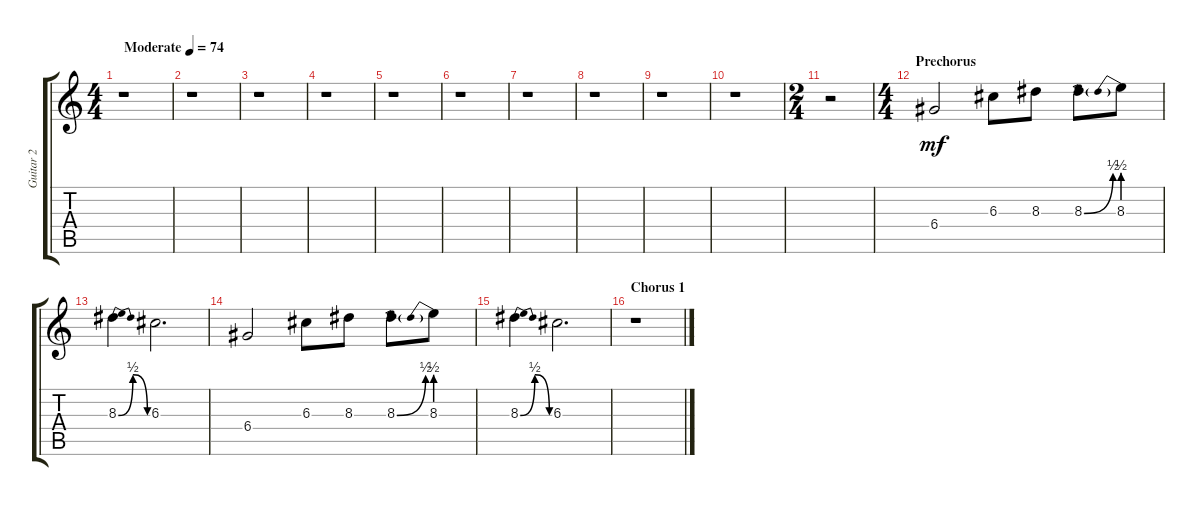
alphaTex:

\track ("Guitar 2" "Guitar 2") {instrument overdrivenguitar}
\staff {score tabs}
\tuning (E4 B3 G3 D3 A2 E2) {hide}
\ts (4 4)
\tempo (74 "Moderate")
\clef g2
\ks c
r.1{dy mf instrument overdrivenguitar} |
r.1 |
r.1 |
r.1 |
r.1 |
r.1 |
r.1 |
r.1 |
r.1 |
r.1 |
\ts (2 4)
r.2 |
\ts (4 4)
\section ("" "Prechorus")
6.4.2 6.3.8 8.3.8 8.3{be (bend 0 0 60 2)}.8 8.3{be (prebend 0 2 60 2)}.8 |
8.3{be (bendrelease 0 0 30 2 30 2 60 0)}.4 6.3.2{d} |
6.4.2 6.3.8 8.3.8 8.3{be (bend 0 0 60 2)}.8 8.3{be (prebend 0 2 60 2)}.8 |
8.3{be (bendrelease 0 0 30 2 30 2 60 0)}.4 6.3.2{d} |
\section ("" "Chorus 1")
r.1
